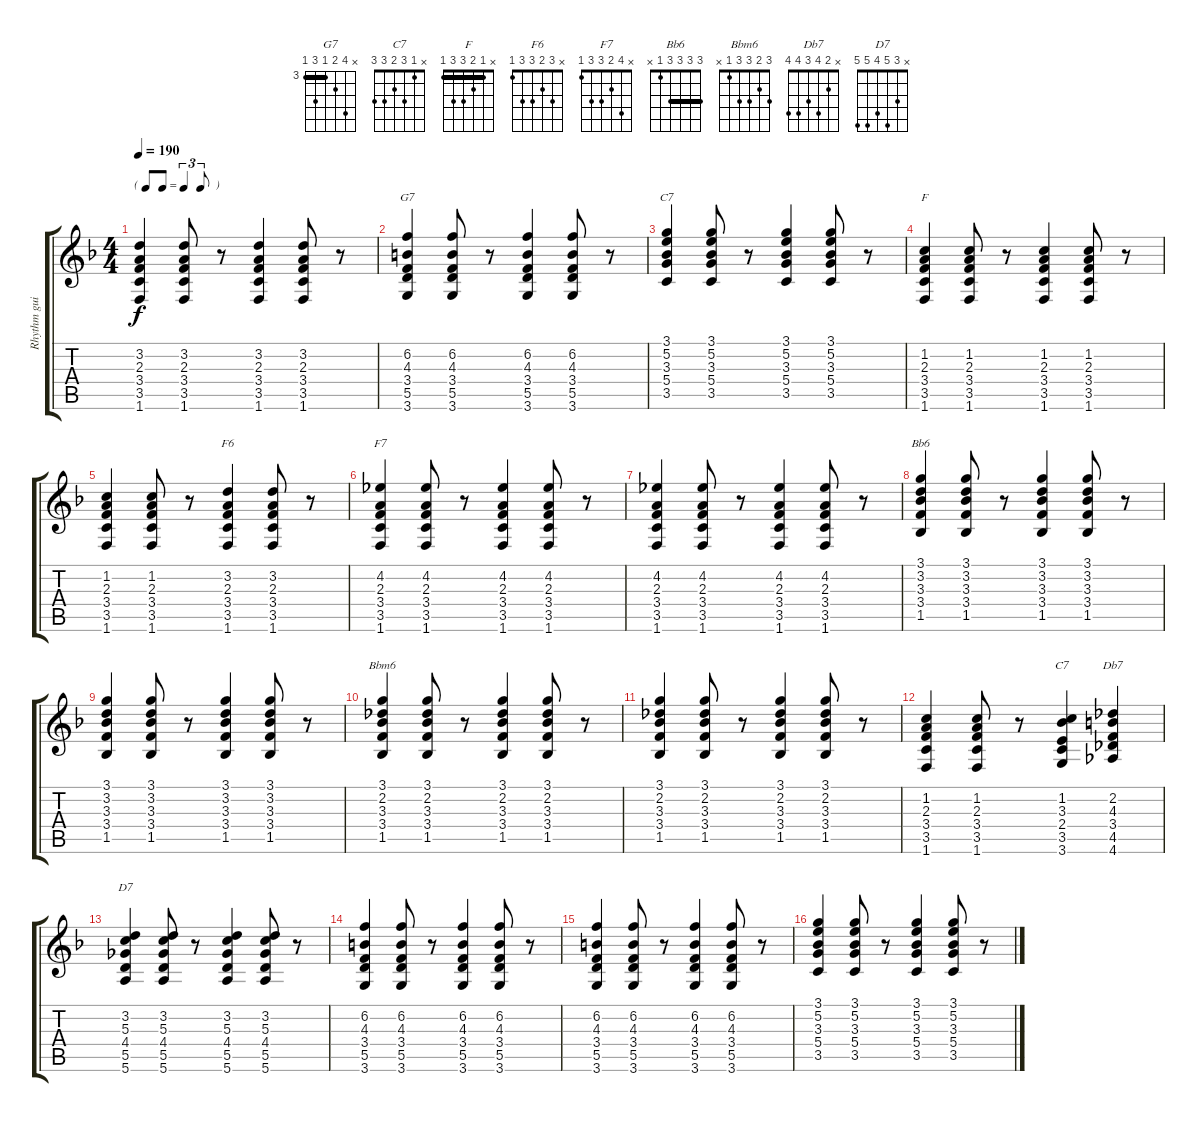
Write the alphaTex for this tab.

\track ("Rhythm guitar" "Rhythm gui") {instrument acousticguitarsteel}
\staff {score tabs}
\tuning (E4 B3 G3 D3 A2 E2) {hide}
\chord ("G7" x 6 4 3 5 3) {firstfret 3 barre 3}
\chord ("C7" 3 5 3 5 3 x) {barre 3}
\chord ("F" x 1 2 3 3 1) {barre 1}
\chord ("F6" x 3 2 3 3 1)
\chord ("F7" x 4 2 3 3 1)
\chord ("Bb6" 3 3 3 3 1 x) {barre 3}
\chord ("Bbm6" 3 2 3 3 1 x)
\chord ("C7" x 1 3 2 3 3)
\chord ("Db7" x 2 4 3 4 4)
\chord ("D7" x 3 5 4 5 5)
\ts (4 4)
\tf triplet8th
\tempo 190
\clef g2
\ks f
(3.2 2.3 3.4 3.5 1.6).4{dy f} (3.2 2.3 3.4 3.5 1.6).8 r.8 (3.2 2.3 3.4 3.5 1.6).4 (3.2 2.3 3.4 3.5 1.6).8 r.8 |
(6.2 4.3 3.4 5.5 3.6).4{ch "G7"} (6.2 4.3 3.4 5.5 3.6).8 r.8 (6.2 4.3 3.4 5.5 3.6).4 (6.2 4.3 3.4 5.5 3.6).8 r.8 |
(3.1 5.2 3.3 5.4 3.5).4{ch "C7"} (3.1 5.2 3.3 5.4 3.5).8 r.8 (3.1 5.2 3.3 5.4 3.5).4 (3.1 5.2 3.3 5.4 3.5).8 r.8 |
(1.2 2.3 3.4 3.5 1.6).4{ch "F"} (1.2 2.3 3.4 3.5 1.6).8 r.8 (1.2 2.3 3.4 3.5 1.6).4 (1.2 2.3 3.4 3.5 1.6).8 r.8 |
(1.2 2.3 3.4 3.5 1.6).4 (1.2 2.3 3.4 3.5 1.6).8 r.8 (3.2 2.3 3.4 3.5 1.6).4{ch "F6"} (3.2 2.3 3.4 3.5 1.6).8 r.8 |
(4.2 2.3 3.4 3.5 1.6).4{ch "F7"} (4.2 2.3 3.4 3.5 1.6).8 r.8 (4.2 2.3 3.4 3.5 1.6).4 (4.2 2.3 3.4 3.5 1.6).8 r.8 |
(4.2 2.3 3.4 3.5 1.6).4 (4.2 2.3 3.4 3.5 1.6).8 r.8 (4.2 2.3 3.4 3.5 1.6).4 (4.2 2.3 3.4 3.5 1.6).8 r.8 |
(3.1 3.2 3.3 3.4 1.5).4{ch "Bb6"} (3.1 3.2 3.3 3.4 1.5).8 r.8 (3.1 3.2 3.3 3.4 1.5).4 (3.1 3.2 3.3 3.4 1.5).8 r.8 |
(3.1 3.2 3.3 3.4 1.5).4 (3.1 3.2 3.3 3.4 1.5).8 r.8 (3.1 3.2 3.3 3.4 1.5).4 (3.1 3.2 3.3 3.4 1.5).8 r.8 |
(3.1 2.2 3.3 3.4 1.5).4{ch "Bbm6"} (3.1 2.2 3.3 3.4 1.5).8 r.8 (3.1 2.2 3.3 3.4 1.5).4 (3.1 2.2 3.3 3.4 1.5).8 r.8 |
(3.1 2.2 3.3 3.4 1.5).4 (3.1 2.2 3.3 3.4 1.5).8 r.8 (3.1 2.2 3.3 3.4 1.5).4 (3.1 2.2 3.3 3.4 1.5).8 r.8 |
(1.2 2.3 3.4 3.5 1.6).4 (1.2 2.3 3.4 3.5 1.6).8 r.8 (1.2 3.3 2.4 3.5 3.6).4{ch "C7"} (2.2 4.3 3.4 4.5 4.6).4{ch "Db7"} |
(3.2 5.3 4.4 5.5 5.6).4{ch "D7"} (3.2 5.3 4.4 5.5 5.6).8 r.8 (3.2 5.3 4.4 5.5 5.6).4 (3.2 5.3 4.4 5.5 5.6).8 r.8 |
(6.2 4.3 3.4 5.5 3.6).4 (6.2 4.3 3.4 5.5 3.6).8 r.8 (6.2 4.3 3.4 5.5 3.6).4 (6.2 4.3 3.4 5.5 3.6).8 r.8 |
(6.2 4.3 3.4 5.5 3.6).4 (6.2 4.3 3.4 5.5 3.6).8 r.8 (6.2 4.3 3.4 5.5 3.6).4 (6.2 4.3 3.4 5.5 3.6).8 r.8 |
(3.1 5.2 3.3 5.4 3.5).4 (3.1 5.2 3.3 5.4 3.5).8 r.8 (3.1 5.2 3.3 5.4 3.5).4 (3.1 5.2 3.3 5.4 3.5).8 r.8
